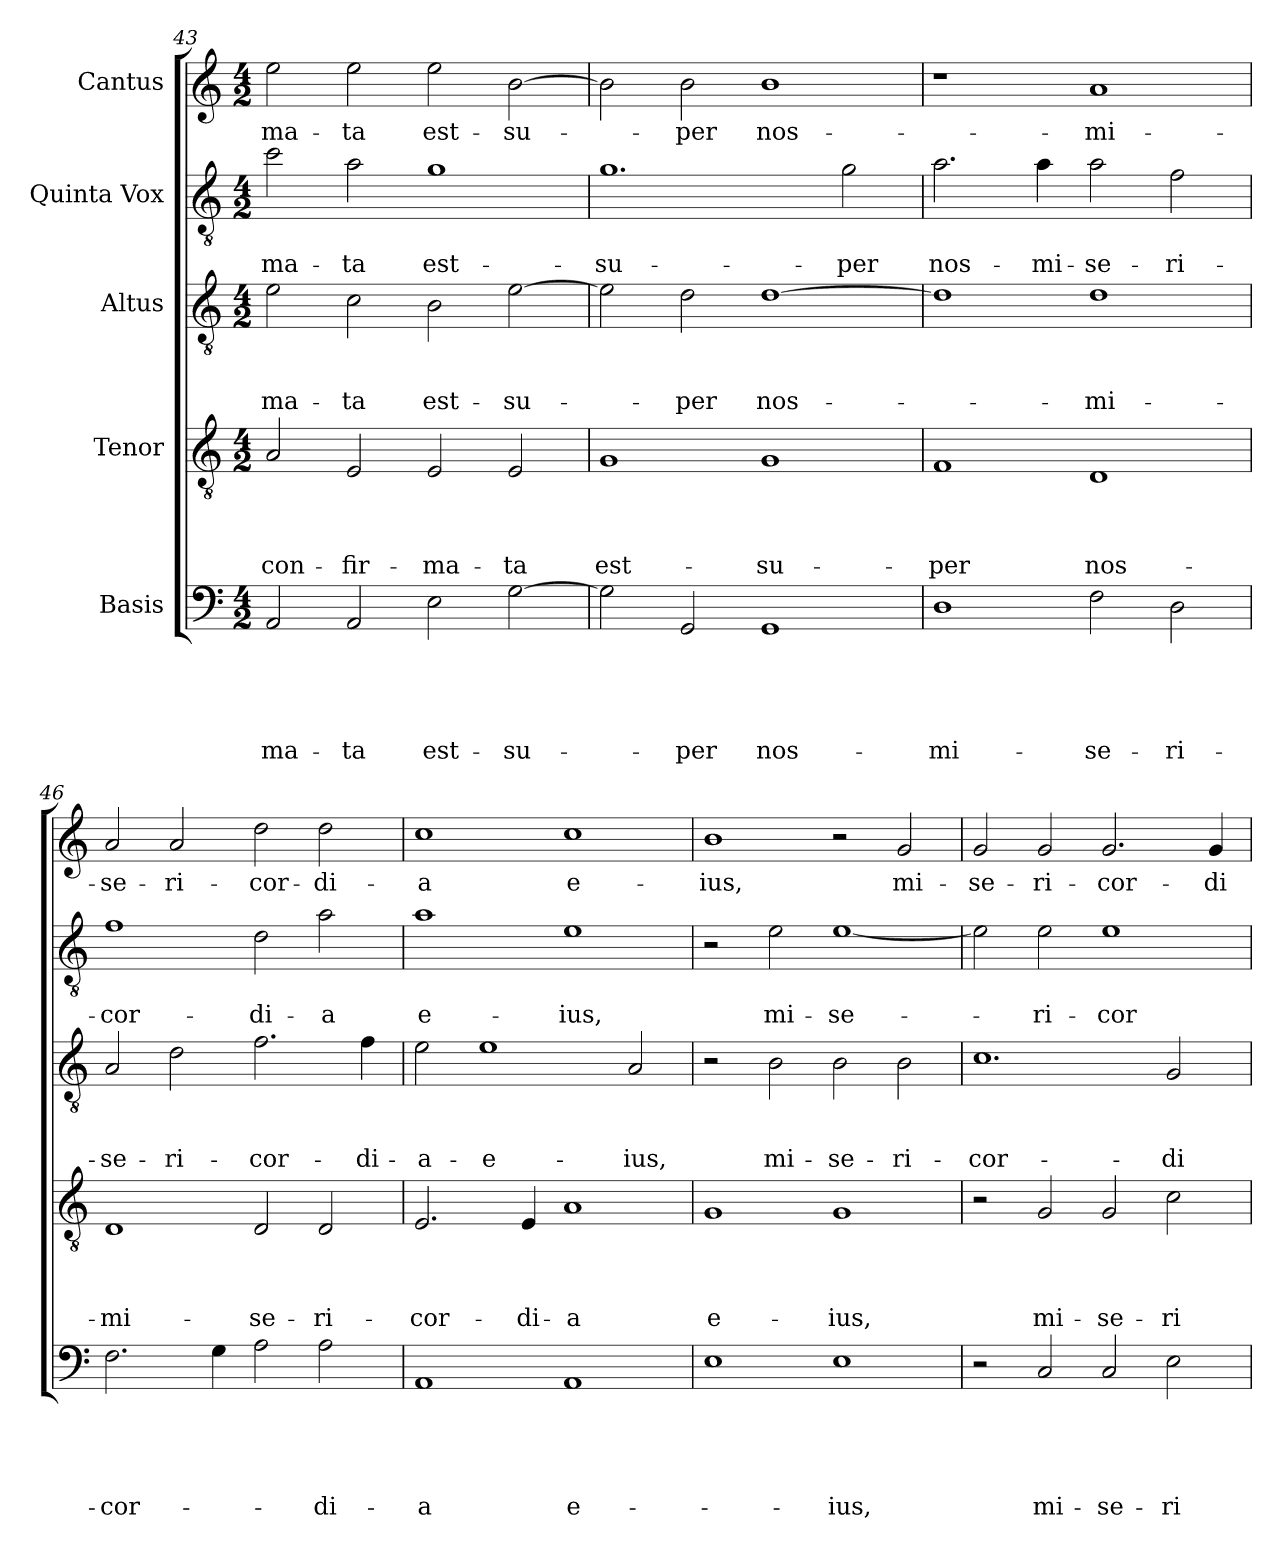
**kern	**text	**text	**text	**text	**text	**kern	**text	**text	**text	**text	**kern	**text	**text	**text	**kern	**text	**text	**kern	**text
*part5	*part5	*part5	*part5	*part5	*part5	*part4	*part4	*part4	*part4	*part4	*part3	*part3	*part3	*part3	*part2	*part2	*part2	*part1	*part1
*staff5	*staff5	*staff5	*staff5	*staff5	*staff5	*staff4	*staff4	*staff4	*staff4	*staff4	*staff3	*staff3	*staff3	*staff3	*staff2	*staff2	*staff2	*staff1	*staff1
*I"Basis	*	*	*	*	*	*I"Tenor	*	*	*	*	*I"Altus	*	*	*	*I"Quinta Vox	*	*	*I"Cantus	*
*clefF4	*	*	*	*	*	*clefGv2	*	*	*	*	*clefGv2	*	*	*	*clefGv2	*	*	*clefG2	*
*k[]	*	*	*	*	*	*k[]	*	*	*	*	*k[]	*	*	*	*k[]	*	*	*k[]	*
*M4/2	*	*	*	*	*	*M4/2	*	*	*	*	*M4/2	*	*	*	*M4/2	*	*	*M4/2	*
=43	=43	=43	=43	=43	=43	=43	=43	=43	=43	=43	=43	=43	=43	=43	=43	=43	=43	=43	=43
2AA/	.	.	.	.	-ma-	2A/	.	.	.	con-	2e\	.	.	-ma-	2cc\	.	-ma-	2ee\	-ma-
2AA/	.	.	.	.	-ta	2E/	.	.	.	-fir-	2c\	.	.	-ta	2a\	.	-ta	2ee\	-ta
2E\	.	.	.	.	est-	2E/	.	.	.	-ma-	2B\	.	.	est-	1g\	.	est-	2ee\	est-
[2G\	.	.	.	.	su-	2E/	.	.	.	-ta	[2e\	.	.	su-	.	.	.	[2b\	su-
=44	=44	=44	=44	=44	=44	=44	=44	=44	=44	=44	=44	=44	=44	=44	=44	=44	=44	=44	=44
2G\]	.	.	.	.	.	1G/	.	.	.	est-	2e\]	.	.	.	1.g/	.	su-	2b\]	.
2GG/	.	.	.	.	-per	.	.	.	.	.	2d\	.	.	-per	.	.	.	2b\	-per
1GG/	.	.	.	.	nos-	1G/	.	.	.	su-	[1d\	.	.	nos-	.	.	.	1b\	nos-
.	.	.	.	.	.	.	.	.	.	.	.	.	.	.	2g\	.	-per	.	.
=45	=45	=45	=45	=45	=45	=45	=45	=45	=45	=45	=45	=45	=45	=45	=45	=45	=45	=45	=45
1D\	.	.	.	.	mi-	1F/	.	.	.	-per	1d\]	.	.	.	2.a\	.	nos-	1r	.
.	.	.	.	.	.	.	.	.	.	.	.	.	.	.	4a\	.	mi-	.	.
2F\	.	.	.	.	-se-	1D/	.	.	.	nos-	1d\	.	.	mi-	2a\	.	-se-	1a/	mi-
2D\	.	.	.	.	-ri-	.	.	.	.	.	.	.	.	.	2f\	.	-ri-	.	.
=46	=46	=46	=46	=46	=46	=46	=46	=46	=46	=46	=46	=46	=46	=46	=46	=46	=46	=46	=46
2.F\	.	.	.	.	-cor-	1D/	.	.	.	mi-	2A/	.	.	-se-	1f/	.	-cor-	2a/	-se-
.	.	.	.	.	.	.	.	.	.	.	2d\	.	.	-ri-	.	.	.	2a/	-ri-
4G\	.	.	.	.	.	.	.	.	.	.	.	.	.	.	.	.	.	.	.
2A\	.	.	.	.	.	2D/	.	.	.	-se-	2.f\	.	.	-cor-	2d\	.	-di-	2dd\	-cor-
2A\	.	.	.	.	-di-	2D/	.	.	.	-ri-	.	.	.	.	2a\	.	-a	2dd\	-di-
.	.	.	.	.	.	.	.	.	.	.	4f\	.	.	-di-	.	.	.	.	.
=47	=47	=47	=47	=47	=47	=47	=47	=47	=47	=47	=47	=47	=47	=47	=47	=47	=47	=47	=47
1AA/	.	.	.	.	-a	2.E/	.	.	.	-cor-	2e\	.	.	-a-	1a\	.	e-	1cc\	-a
.	.	.	.	.	.	.	.	.	.	.	1e\	.	.	-e-	.	.	.	.	.
.	.	.	.	.	.	4E/	.	.	.	-di-	.	.	.	.	.	.	.	.	.
1AA/	.	.	.	.	e-	1A/	.	.	.	-a	.	.	.	.	1e\	.	-ius,	1cc\	e-
.	.	.	.	.	.	.	.	.	.	.	2A/	.	.	-ius,	.	.	.	.	.
=48	=48	=48	=48	=48	=48	=48	=48	=48	=48	=48	=48	=48	=48	=48	=48	=48	=48	=48	=48
1E\	.	.	.	.	.	1G/	.	.	.	e-	2r	.	.	.	2r	.	.	1b\	-ius,
.	.	.	.	.	.	.	.	.	.	.	2B\	.	.	mi-	2e\	.	mi-	.	.
1E\	.	.	.	.	-ius,	1G/	.	.	.	-ius,	2B\	.	.	-se-	[1e/	.	-se-	2r	.
.	.	.	.	.	.	.	.	.	.	.	2B\	.	.	-ri-	.	.	.	2g/	mi-
=49	=49	=49	=49	=49	=49	=49	=49	=49	=49	=49	=49	=49	=49	=49	=49	=49	=49	=49	=49
2r	.	.	.	.	.	2r	.	.	.	.	1.c\	.	.	-cor-	2e\]	.	.	2g/	-se-
2C/	.	.	.	.	mi-	2G/	.	.	.	mi-	.	.	.	.	2e\	.	-ri-	2g/	-ri-
2C/	.	.	.	.	-se-	2G/	.	.	.	-se-	.	.	.	.	1e/	.	-cor-	2.g/	-cor-
2E\	.	.	.	.	-ri-	2c\	.	.	.	-ri-	2G/	.	.	-di-	.	.	.	.	.
.	.	.	.	.	.	.	.	.	.	.	.	.	.	.	.	.	.	4g/	-di-
=	=	=	=	=	=	=	=	=	=	=	=	=	=	=	=	=	=	=	=
*-	*-	*-	*-	*-	*-	*-	*-	*-	*-	*-	*-	*-	*-	*-	*-	*-	*-	*-	*-
